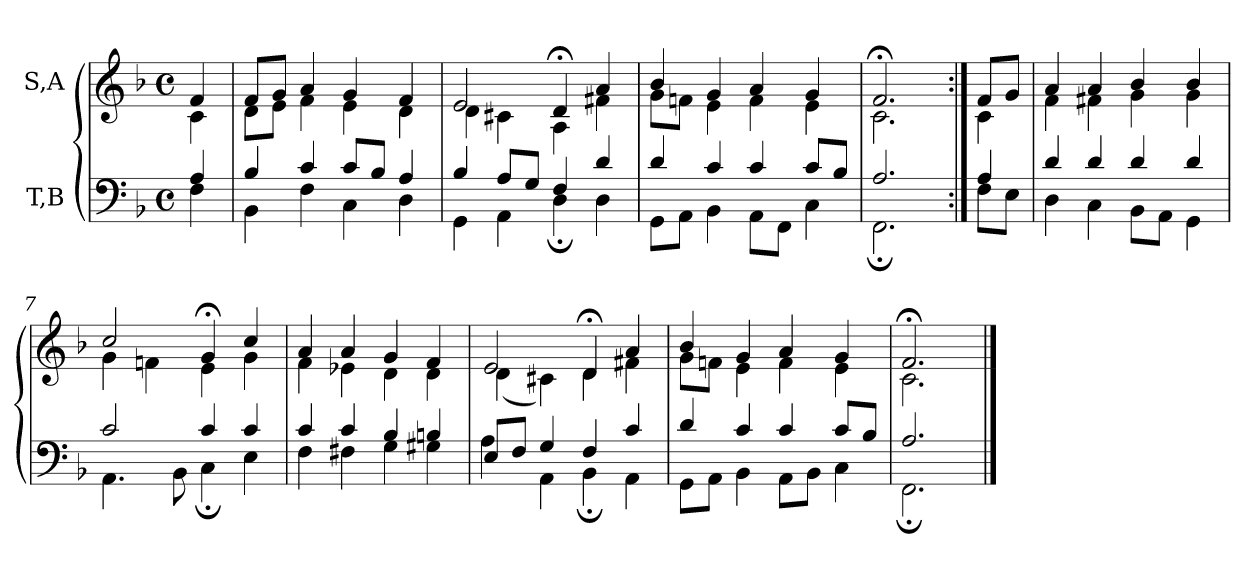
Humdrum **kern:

**kern	**kern
*part2	*part1
*staff2	*staff1
*I"T,B	*I"S,A
*clefF4	*clefG2
*k[b-]	*k[b-]
*M4/4	*M4/4
*met(c)	*met(c)
=	=
*^	*^
4A	4F	4f	4c
=1	=1	=1	=1
4B-	4BB-	8fL	8dL
.	.	8gJ	8eJ
4c	4F	4a	4f
8cL	4C	4g	4e
8B-J	.	.	.
4A	4D	4f	4d
=2	=2	=2	=2
4B-	4GG	2e	4d
8AL	4AA	.	4c#X
8GJ	.	.	.
4F	4D;	4d;<	4A
4d	4D	4a	4f#X
=3	=3	=3	=3
4d	8GGL	4b-	8gL
.	8AAJ	.	8fnJ
4c	4BB-	4g	4e
4c	8AAL	4a	4f
.	8FFJ	.	.
8cL	4C	4g	4e
8B-J	.	.	.
=953	=953	=953	=953
2.A	2.FF;	2.f;<	2.c
=954:|!	=954:|!	=954:|!	=954:|!
4A	8FL	8fL	4c
.	8EJ	8gJ	.
=6	=6	=6	=6
4d	4D	4a	4f
4d	4C	4a	4f#X
4d	8BB-L	4b-	4g
.	8AAJ	.	.
4d	4GG	4b-	4g
=7	=7	=7	=7
2c	4.AA	2cc	4g
.	.	.	4fn
.	8BB-	.	.
4c	4C;	4g;<	4e
4c	4E	4cc	4g
=8	=8	=8	=8
4c	4F	4a	4f
4c	4F#X	4a	4e-X
4B-	4G	4g	4d
4Bn	4G#X	4f	4d
=9	=9	=9	=9
8EL	4A	2e	(<4d
8FJ	.	.	.
4G	4AA	.	4c#X)
4F	4BB-;	4d;<	4d
4c	4AA	4a	4f#X
=10	=10	=10	=10
4d	8GGL	4b-	8gL
.	8AAJ	.	8fnJ
4c	4BB-	4g	4e
4c	8AAL	4a	4f
.	8BB-J	.	.
8cL	4C	4g	4e
8B-J	.	.	.
=960	=960	=960	=960
2.A	2.FF;	2.f;<	2.c
*v	*v	*	*
*	*v	*v
==	==
*-	*-
